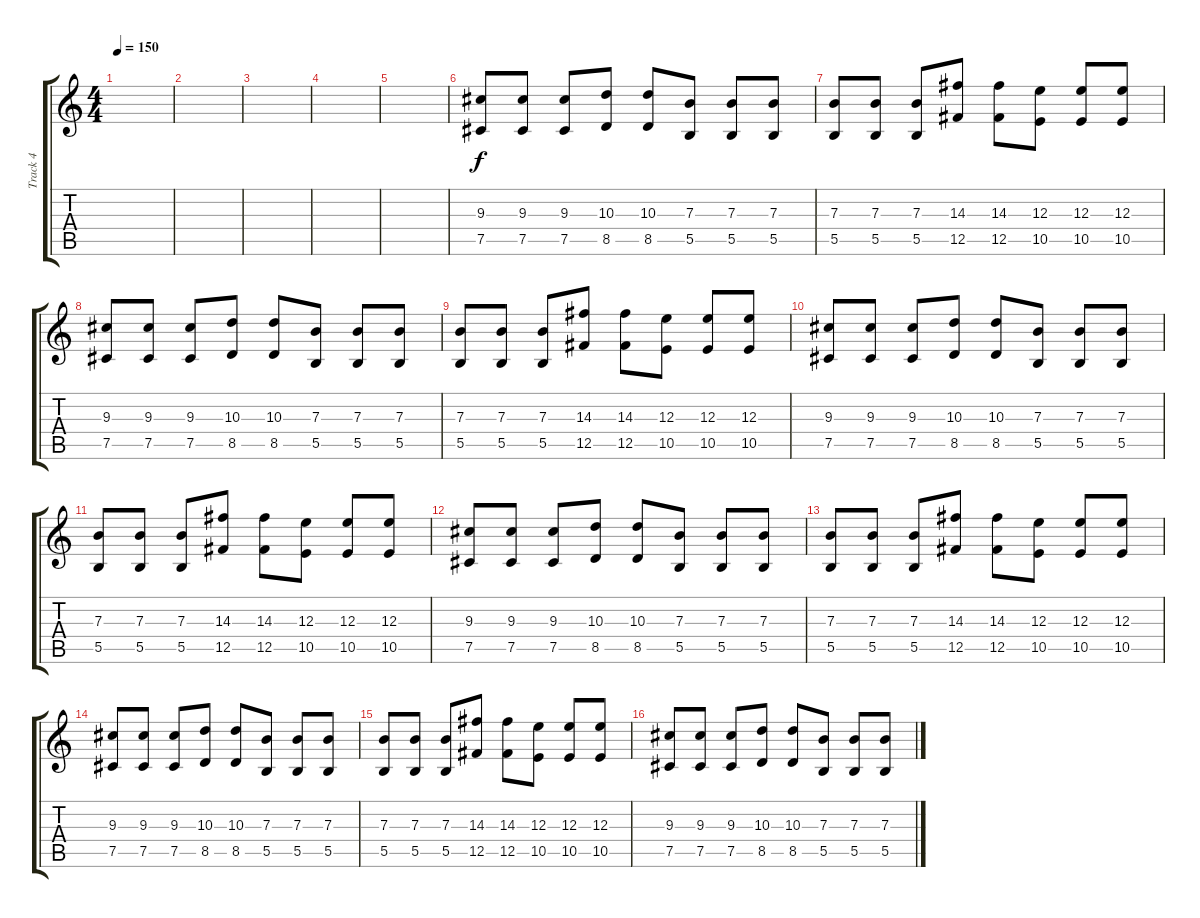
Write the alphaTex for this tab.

\track ("Track 4" "Track 4") {instrument distortionguitar}
\staff {score tabs}
\tuning (Db4 Ab3 E3 B2 Gb2 B1) {hide}
\ts (4 4)
\tempo 150
\clef g2
\ks c
|
|
|
|
|
(9.3 7.5).8 (9.3 7.5).8 (9.3 7.5).8 (10.3 8.5).8 (10.3 8.5).8 (7.3 5.5).8 (7.3 5.5).8 (7.3 5.5).8 |
(7.3 5.5).8 (7.3 5.5).8 (7.3 5.5).8 (14.3 12.5).8 (14.3 12.5).8 (12.3 10.5).8 (12.3 10.5).8 (12.3 10.5).8 |
(9.3 7.5).8 (9.3 7.5).8 (9.3 7.5).8 (10.3 8.5).8 (10.3 8.5).8 (7.3 5.5).8 (7.3 5.5).8 (7.3 5.5).8 |
(7.3 5.5).8 (7.3 5.5).8 (7.3 5.5).8 (14.3 12.5).8 (14.3 12.5).8 (12.3 10.5).8 (12.3 10.5).8 (12.3 10.5).8 |
(9.3 7.5).8 (9.3 7.5).8 (9.3 7.5).8 (10.3 8.5).8 (10.3 8.5).8 (7.3 5.5).8 (7.3 5.5).8 (7.3 5.5).8 |
(7.3 5.5).8 (7.3 5.5).8 (7.3 5.5).8 (14.3 12.5).8 (14.3 12.5).8 (12.3 10.5).8 (12.3 10.5).8 (12.3 10.5).8 |
(9.3 7.5).8 (9.3 7.5).8 (9.3 7.5).8 (10.3 8.5).8 (10.3 8.5).8 (7.3 5.5).8 (7.3 5.5).8 (7.3 5.5).8 |
(7.3 5.5).8 (7.3 5.5).8 (7.3 5.5).8 (14.3 12.5).8 (14.3 12.5).8 (12.3 10.5).8 (12.3 10.5).8 (12.3 10.5).8 |
(9.3 7.5).8 (9.3 7.5).8 (9.3 7.5).8 (10.3 8.5).8 (10.3 8.5).8 (7.3 5.5).8 (7.3 5.5).8 (7.3 5.5).8 |
(7.3 5.5).8 (7.3 5.5).8 (7.3 5.5).8 (14.3 12.5).8 (14.3 12.5).8 (12.3 10.5).8 (12.3 10.5).8 (12.3 10.5).8 |
(9.3 7.5).8 (9.3 7.5).8 (9.3 7.5).8 (10.3 8.5).8 (10.3 8.5).8 (7.3 5.5).8 (7.3 5.5).8 (7.3 5.5).8
